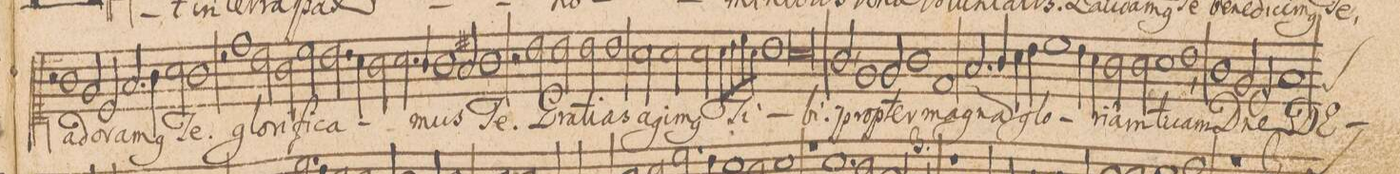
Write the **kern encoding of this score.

**kern	**text
*I"CANTVS.	*
*clefC1	*
*k[]	*
*met(c|)	*
*M2/1	*
2r	.
1g\	a-
2e/	-do-
=18-	=18-
2c/	-ra-
2.f/	-m(us)
4g\	.
2a\	.
=19-	=19-
1g\	Te.
2r	.
1dd\	glo-
=20-	=20-
2b\	-ri-
2g\	-fi-
2cc\	-ca-
=21-	=21-
2.b\	.
4a\	.
2g\	.
2.a\	.
=22-	=22-
4g/	.
1g\	.
2f#X/	-mus
=23-	=23-
1g\	Te.
2r	.
2b\	Gra-
=24-	=24-
2b\	-ti-
2b\	-as
1b\	a-
=25-	=25-
2a\	-gi-
2a\	-m(us)
2a\	Ti-
8a\L	.
8b\	.
8cc\	.
8a\J	.
=26-	=26-
1b\	.
0a\	.
=27-	=27-
2g,</	-bi.
1e/	pro-
=28-	=28-
2e/	-pter
1g\	ma-
=29-	=29-
1d/	-gn(am)
2.fny/	glo-
4g/	.
=30-	=30-
4a\	.
4b\	.
1cc\	.
4b\	.
4a\	.
=31-	=31-
2g\	-ri-
2g\	-âm
1a\	tu-
=32-	=32-
1b\,	-am
1g\	D(o-
=33-	=33-
2e/	-mi)-
2c/	-ne
*custos:e	*
1f/	DE-
=34-	=34-
*-	*-
